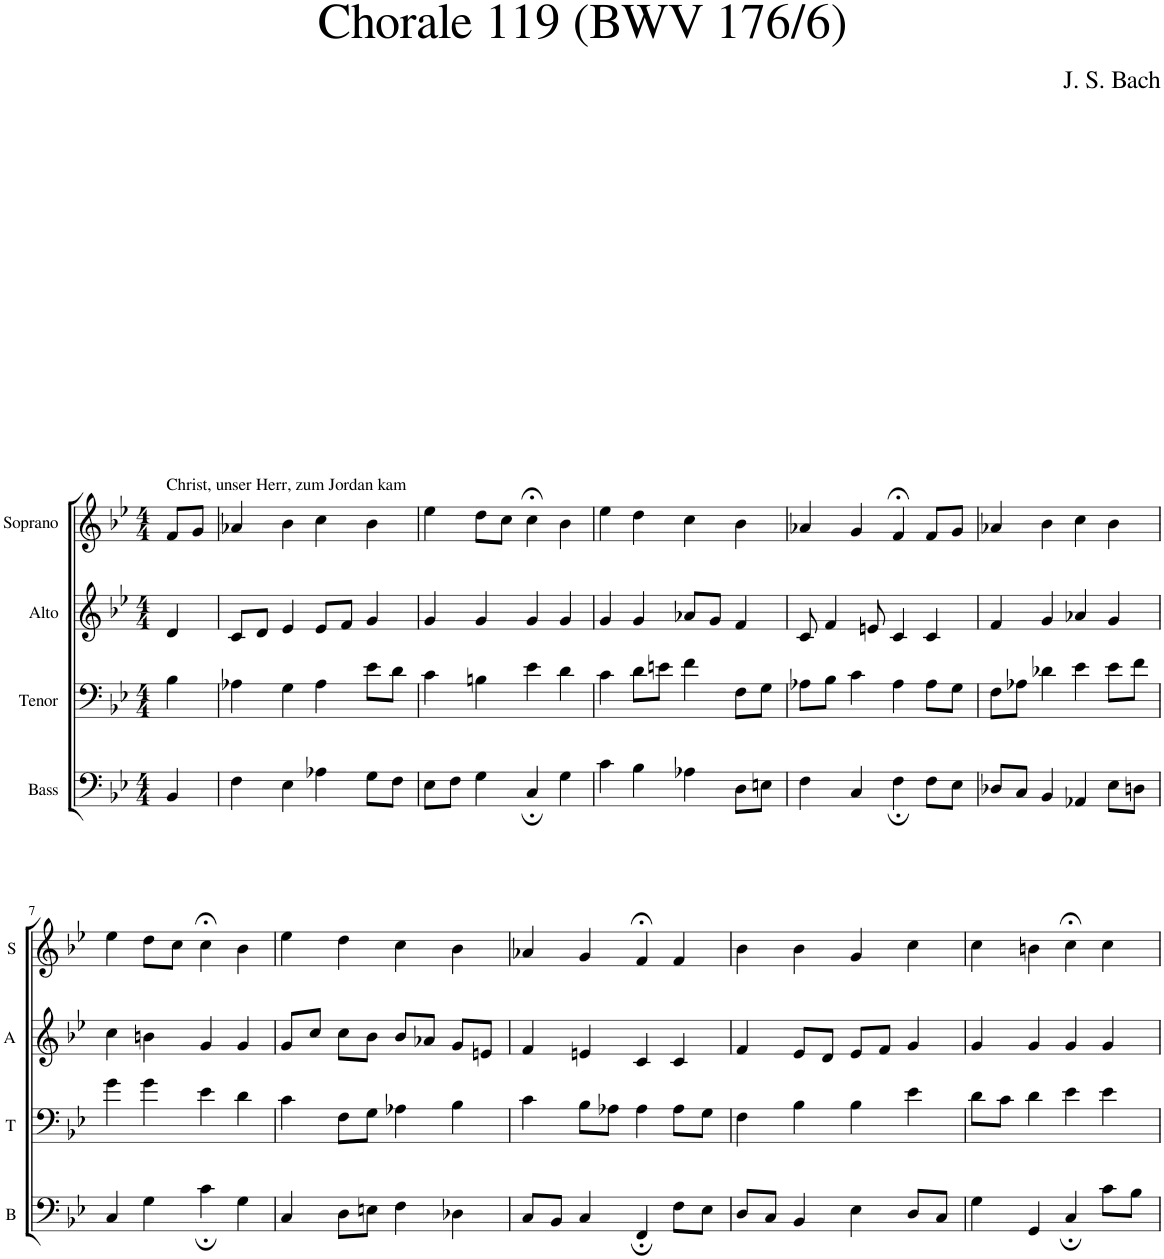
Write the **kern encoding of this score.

**kern	**kern	**kern	**kern
*part4	*part3	*part2	*part1
*staff4	*staff3	*staff2	*staff1
*I"Bass	*I"Tenor	*I"Alto	*I"Soprano
*I'B	*I'T	*I'A	*I'S
*clefF4	*clefF4	*clefG2	*clefG2
*k[b-e-]	*k[b-e-]	*k[b-e-]	*k[b-e-]
*M4/4	*M4/4	*M4/4	*M4/4
=1	=1	=1	=1
!	!	!	!LO:TX:a:t=Christ, unser Herr, zum Jordan kam
4BB-/	4B-\	4d/	8f/L
.	.	.	8g/J
=2	=2	=2	=2
4F\	4A-X\	8c/L	4a-X/
.	.	8d/J	.
4E-\	4G\	4e-/	4b-\
4A-X\	4A-\	8e-/L	4cc\
.	.	8f/J	.
8G\L	8e-\L	4g/	4b-\
8F\J	8d\J	.	.
=3	=3	=3	=3
8E-\L	4c\	4g/	4ee-\
8F\J	.	.	.
4G\	4Bn\	4g/	8dd\L
.	.	.	8cc\J
4C;/	4e-\	4g/	4cc;<\
4G\	4d\	4g/	4b-\
=4	=4	=4	=4
4c\	4c\	4g/	4ee-\
4B-\	8d\L	4g/	4dd\
.	8en\J	.	.
4A-X\	4f\	8a-X/L	4cc\
.	.	8g/J	.
8D\L	8F\L	4f/	4b-\
8En\J	8G\J	.	.
=5	=5	=5	=5
4F\	8A-X\L	8c/	4a-X/
.	8B-\J	4f/	.
4C/	4c\	.	4g/
.	.	8en/	.
4F;\	4A-\	4c/	4f;</
8F\L	8A-\L	4c/	8f/L
8E-\J	8G\J	.	8g/J
=6	=6	=6	=6
8D-X/L	8F\L	4f/	4a-X/
8C/J	8A-X\J	.	.
4BB-/	4d-X\	4g/	4b-\
4AA-X/	4e-\	4a-X/	4cc\
8E-\L	8e-\L	4g/	4b-\
8Dn\J	8f\J	.	.
!!LO:LB:g=z
=7	=7	=7	=7
4C/	4g\	4cc\	4ee-\
4G\	4g\	4bn\	8dd\L
.	.	.	8cc\J
4c;\	4e-\	4g/	4cc;<\
4G\	4d\	4g/	4b-\
=8	=8	=8	=8
4C/	4c\	8g/L	4ee-\
.	.	8cc/J	.
8D\L	8F\L	8cc\L	4dd\
8En\J	8G\J	8b-\J	.
4F\	4A-X\	8b-/L	4cc\
.	.	8a-X/J	.
4D-X\	4B-\	8g/L	4b-\
.	.	8en/J	.
=9	=9	=9	=9
8C/L	4c\	4f/	4a-X/
8BB-/J	.	.	.
4C/	8B-\L	4en/	4g/
.	8A-X\J	.	.
4FF;/	4A-\	4c/	4f;</
8F\L	8A-\L	4c/	4f/
8E-\J	8G\J	.	.
=10	=10	=10	=10
8D/L	4F\	4f/	4b-\
8C/J	.	.	.
4BB-/	4B-\	8e-/L	4b-\
.	.	8d/J	.
4E-\	4B-\	8e-/L	4g/
.	.	8f/J	.
8D/L	4e-\	4g/	4cc\
8C/J	.	.	.
=11	=11	=11	=11
4G\	8d\L	4g/	4cc\
.	8c\J	.	.
4GG/	4d\	4g/	4bn\
4C;/	4e-\	4g/	4cc;<\
8c\L	4e-\	4g/	4cc\
8B-\J	.	.	.
=	=	=	=
*-	*-	*-	*-
